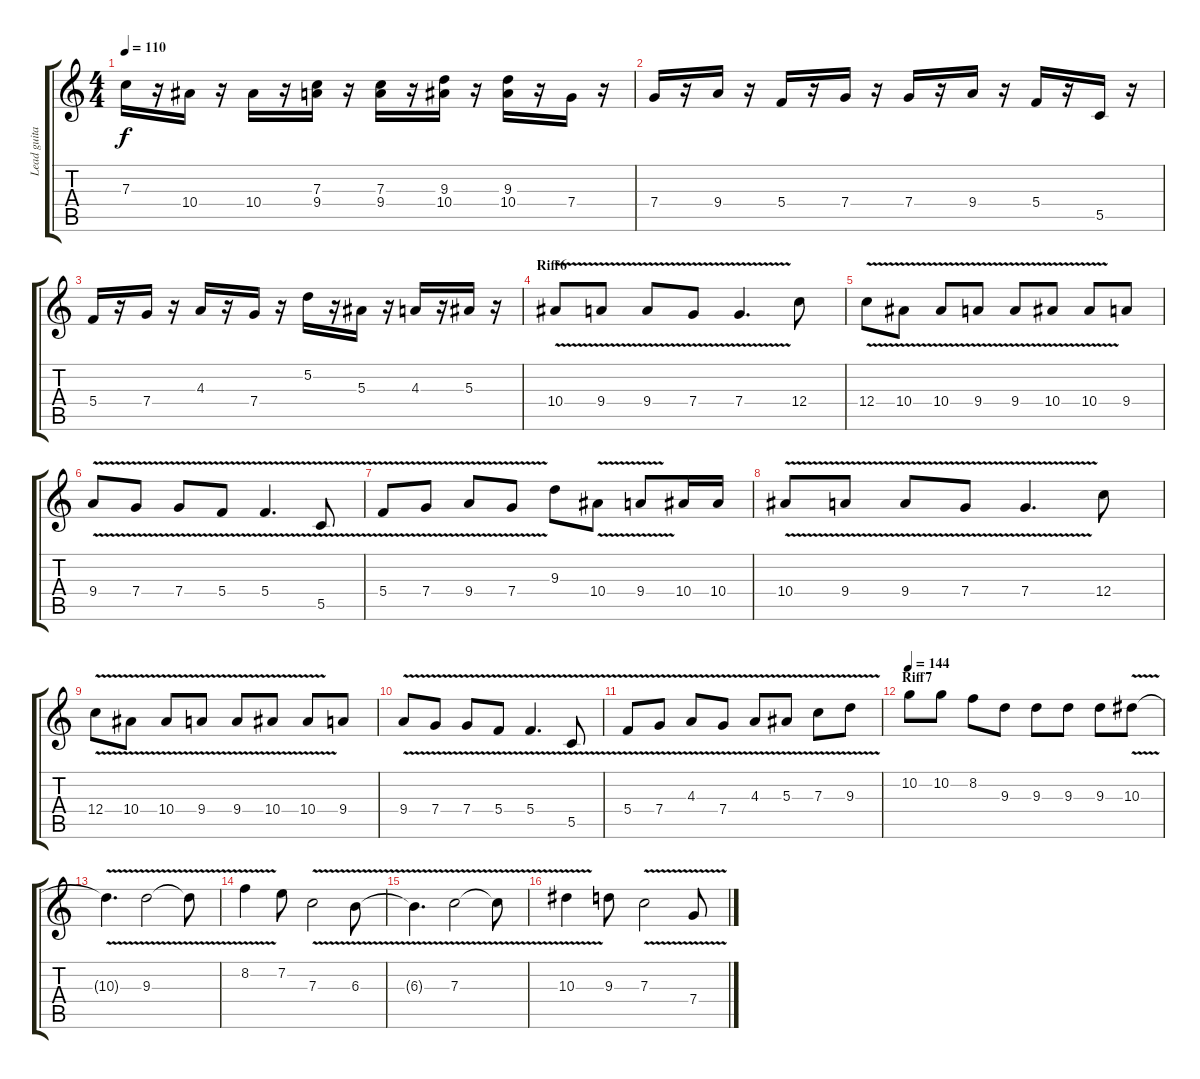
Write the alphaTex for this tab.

\track ("Lead guitar 1" "Lead guita") {instrument overdrivenguitar}
\staff {score tabs}
\tuning (D4 A3 F3 C3 G2 D2) {hide}
\ts (4 4)
\tempo 110
\clef g2
\ks c
7.3.16{dy f} r.16 10.4.16 r.16 10.4.16 r.16 (7.3 9.4).16 r.16 (7.3 9.4).16 r.16 (9.3 10.4).16 r.16 (9.3 10.4).16 r.16 7.4.16 r.16 |
7.4.16 r.16 9.4.16 r.16 5.4.16 r.16 7.4.16 r.16 7.4.16 r.16 9.4.16 r.16 5.4.16 r.16 5.5.16 r.16 |
5.4.16 r.16 7.4.16 r.16 4.3.16 r.16 7.4.16 r.16 5.2.16 r.16 5.3.16 r.16 4.3.16 r.16 5.3.16 r.16 |
\section ("" "Riff6")
10.4{v}.8 9.4{v}.8 9.4{v}.8 7.4{v}.8 7.4{v}.4{d} 12.4.8 |
12.4{v}.8 10.4{v}.8 10.4{v}.8 9.4{v}.8 9.4{v}.8 10.4{v}.8 10.4{v}.8 9.4.8 |
9.4{v}.8 7.4{v}.8 7.4{v}.8 5.4{v}.8 5.4{v}.4{d} 5.5{v}.8 |
5.4{v}.8 7.4{v}.8 9.4{v}.8 7.4{v}.8 9.3.8 10.4{v}.8 9.4{v}.8 10.4.16 10.4.16 |
10.4{v}.8 9.4{v}.8 9.4{v}.8 7.4{v}.8 7.4{v}.4{d} 12.4.8 |
12.4{v}.8 10.4{v}.8 10.4{v}.8 9.4{v}.8 9.4{v}.8 10.4{v}.8 10.4{v}.8 9.4.8 |
9.4{v}.8 7.4{v}.8 7.4{v}.8 5.4{v}.8 5.4{v}.4{d} 5.5{v}.8 |
5.4{v}.8 7.4{v}.8 4.3{v}.8 7.4{v}.8 4.3{v}.8 5.3{v}.8 7.3{v}.8 9.3{v}.8 |
\section ("" "Riff7")
\tempo 144
10.2.8 10.2.8 8.2.8 9.3.8 9.3.8 9.3.8 9.3.8 10.3{v}.8 |
10.3{t}.4{d} 9.3{v}.2 9.3{t}.8 |
8.2{v}.4 7.2.8 7.3{v}.2 6.3{v}.8 |
6.3{t}.4{d} 7.3{v}.2 7.3{t}.8 |
10.3{v}.4 9.3.8 7.3{v}.2 7.4{v}.8
